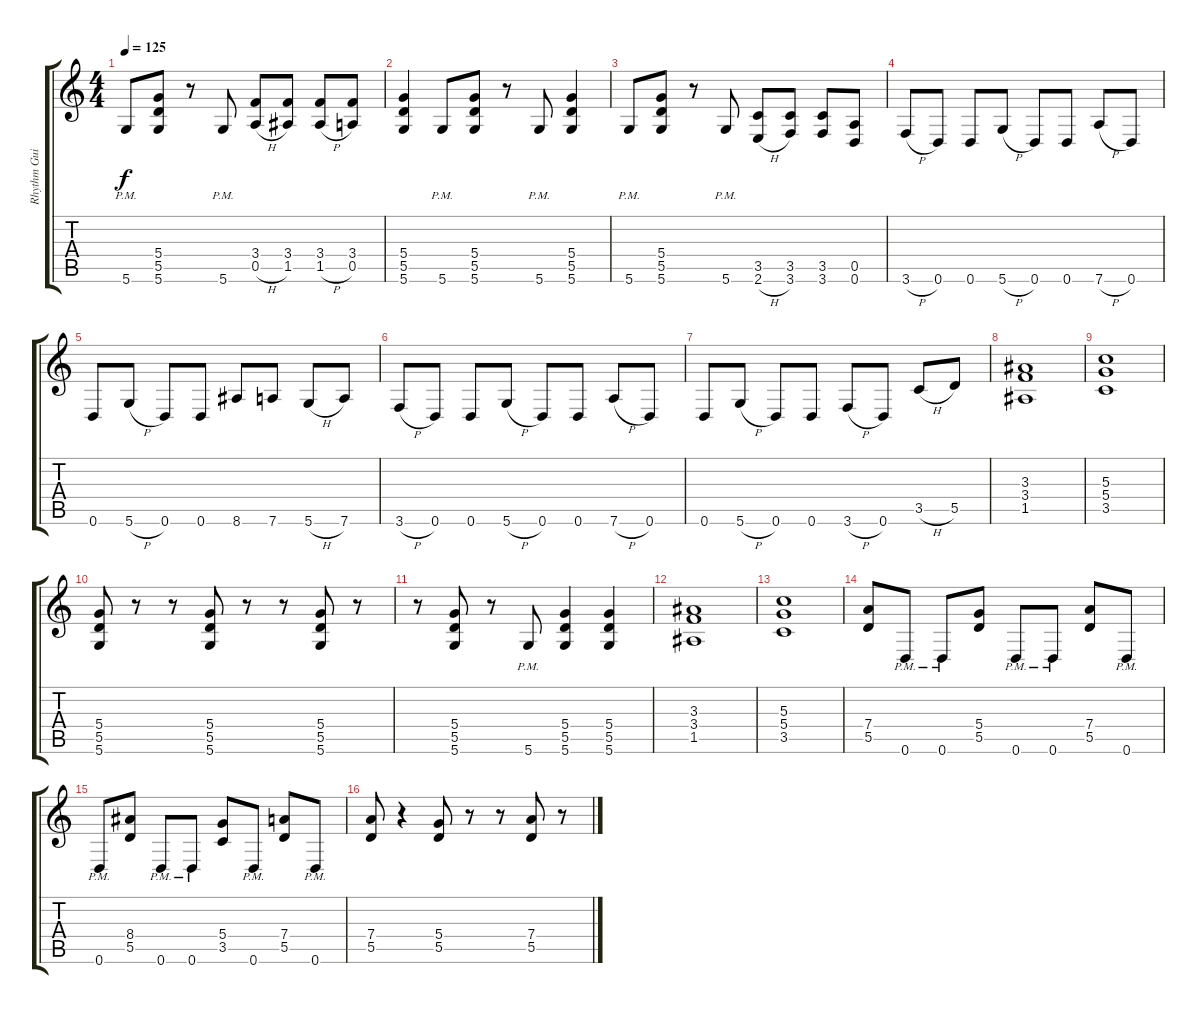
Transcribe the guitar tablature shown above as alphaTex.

\track ("Rhythm Guitar" "Rhythm Gui") {instrument distortionguitar}
\staff {score tabs}
\tuning (E4 B3 G3 D3 A2 D2) {hide}
\ts (4 4)
\tempo 125
\clef g2
\ks c
5.6{pm}.8{dy f} (5.4 5.5 5.6).8 r.8 5.6{pm}.8 (3.4 0.5{h}).8 (3.4 1.5).8 (3.4 1.5{h}).8 (3.4 0.5).8 |
(5.4 5.5 5.6).4 5.6{pm}.8 (5.4 5.5 5.6).8 r.8 5.6{pm}.8 (5.4 5.5 5.6).4 |
5.6{pm}.8 (5.4 5.5 5.6).8 r.8 5.6{pm}.8 (3.5 2.6{h}).8 (3.5 3.6).8 (3.5 3.6).8 (0.5 0.6).8 |
3.6{h}.8 0.6.8 0.6.8 5.6{h}.8 0.6.8 0.6.8 7.6{h}.8 0.6.8 |
0.6.8 5.6{h}.8 0.6.8 0.6.8 8.6.8 7.6.8 5.6{h}.8 7.6.8 |
3.6{h}.8 0.6.8 0.6.8 5.6{h}.8 0.6.8 0.6.8 7.6{h}.8 0.6.8 |
0.6.8 5.6{h}.8 0.6.8 0.6.8 3.6{h}.8 0.6.8 3.5{h}.8 5.5.8 |
(3.3 3.4 1.5).1 |
(5.3 5.4 3.5).1 |
(5.4 5.5 5.6).8 r.8 r.8 (5.4 5.5 5.6).8 r.8 r.8 (5.4 5.5 5.6).8 r.8 |
r.8 (5.4 5.5 5.6).8 r.8 5.6{pm}.8 (5.4 5.5 5.6).4 (5.4 5.5 5.6).4 |
(3.3 3.4 1.5).1 |
(5.3 5.4 3.5).1 |
(7.4 5.5).8 0.6{pm}.8 0.6{pm}.8 (5.4 5.5).8 0.6{pm}.8 0.6{pm}.8 (7.4 5.5).8 0.6{pm}.8 |
0.6{pm}.8 (8.4 5.5).8 0.6{pm}.8 0.6{pm}.8 (5.4 3.5).8 0.6{pm}.8 (7.4 5.5).8 0.6{pm}.8 |
(7.4 5.5).8 r.4 (5.4 5.5).8 r.8 r.8 (7.4 5.5).8 r.8
